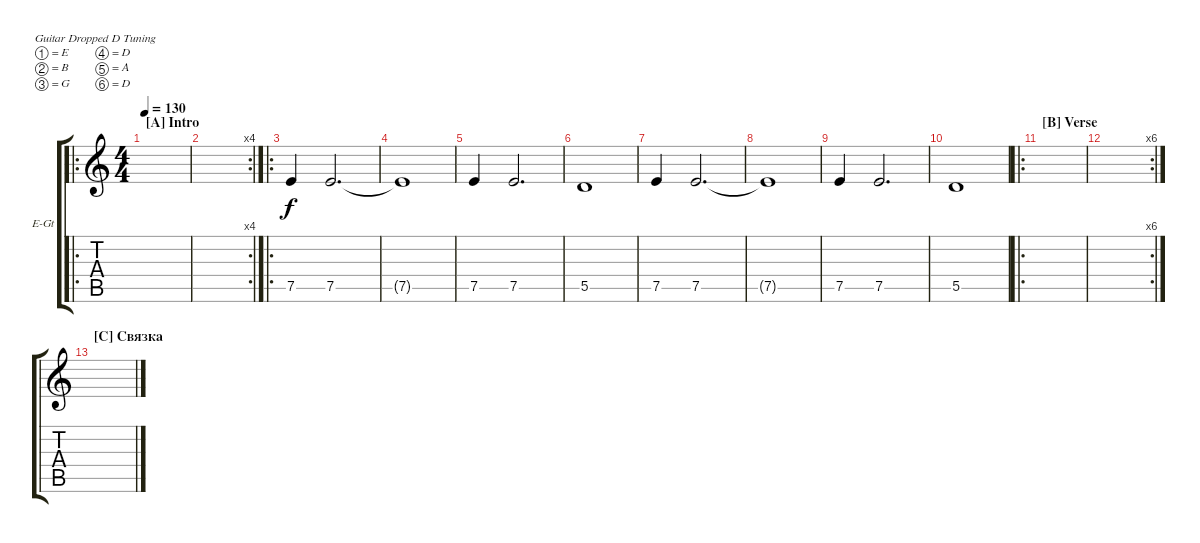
\defaultSystemsLayout 4
\bracketExtendMode groupsimilarinstruments
\firstSystemTrackNameOrientation horizontal
\otherSystemsTrackNameOrientation horizontal
\track ("Solo Guitar" "E-Gt") {instrument distortionguitar}
\staff {score tabs}
\tuning (E4 B3 G3 D3 A2 D2)
\ro
\ts (4 4)
\section ("A" "Intro")
\tempo 130
\clef g2
\scale
0.476015
\ks c
|
\rc 4
\scale
0.250923 |
\ro
7.5.4 7.5.2{d} |
7.5{t}.1 |
7.5.4 7.5.2{d} |
5.5.1 |
7.5.4 7.5.2{d} |
7.5{t}.1 |
7.5.4 7.5.2{d} |
5.5.1 |
\ro
\section ("B" "Verse")
\scale
0.273063 |
\rc 6
\scale
0.32381 |
\section ("C" "Связка")
\scale
0.352381 |
\scale
0.32381
